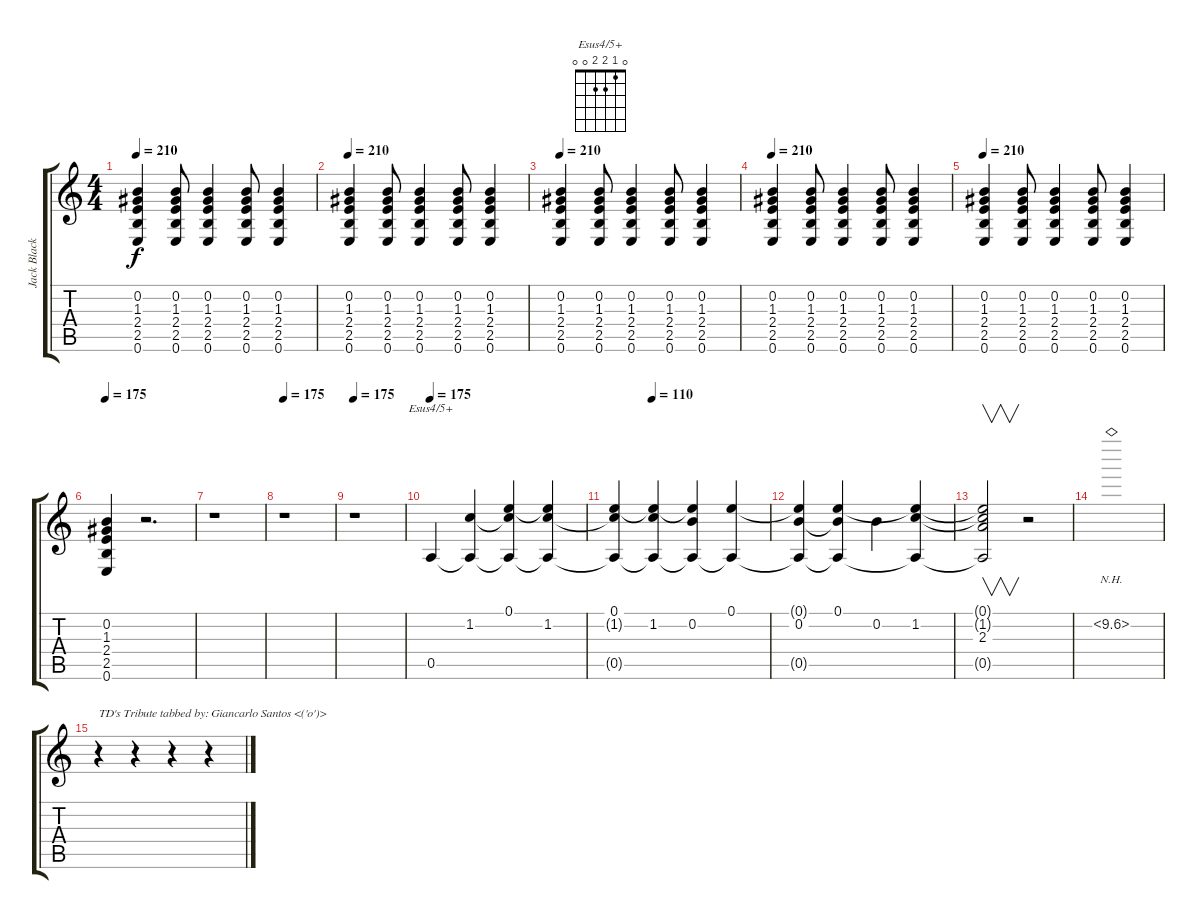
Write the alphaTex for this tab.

\track ("Jack Black/Kyle Gass/Ken Andrews" "Jack Black") {instrument acousticguitarsteel}
\staff {score tabs}
\tuning (E4 B3 G3 D3 A2 E2) {hide}
\chord ("Esus4/5+" 0 1 2 2 0 0)
\ts (4 4)
\tempo 210
\clef g2
\ks c
(0.2 1.3 2.4 2.5 0.6).4{dy f volume 11} (0.2 1.3 2.4 2.5 0.6).8 (0.2 1.3 2.4 2.5 0.6).4 (0.2 1.3 2.4 2.5 0.6).8 (0.2 1.3 2.4 2.5 0.6).4 |
\tempo 210
(0.2 1.3 2.4 2.5 0.6).4{volume 11} (0.2 1.3 2.4 2.5 0.6).8 (0.2 1.3 2.4 2.5 0.6).4 (0.2 1.3 2.4 2.5 0.6).8 (0.2 1.3 2.4 2.5 0.6).4 |
\tempo 210
(0.2 1.3 2.4 2.5 0.6).4{volume 11} (0.2 1.3 2.4 2.5 0.6).8 (0.2 1.3 2.4 2.5 0.6).4 (0.2 1.3 2.4 2.5 0.6).8 (0.2 1.3 2.4 2.5 0.6).4 |
\tempo 210
(0.2 1.3 2.4 2.5 0.6).4{volume 11} (0.2 1.3 2.4 2.5 0.6).8 (0.2 1.3 2.4 2.5 0.6).4 (0.2 1.3 2.4 2.5 0.6).8 (0.2 1.3 2.4 2.5 0.6).4 |
\tempo 210
(0.2 1.3 2.4 2.5 0.6).4{volume 11} (0.2 1.3 2.4 2.5 0.6).8 (0.2 1.3 2.4 2.5 0.6).4 (0.2 1.3 2.4 2.5 0.6).8 (0.2 1.3 2.4 2.5 0.6).4 |
\tempo 175
(0.2 1.3 2.4 2.5 0.6).4{volume 16} r.2{d} |
r.1 |
\tempo 175
r.1 |
\tempo 175
r.1 |
\tempo 175
0.5.4{ch "Esus4/5+"} (1.2 0.5{t}).4 (0.1 1.2{t} 0.5{t}).4 (0.1{t} 1.2 0.5{t}).4 |
\tempo (110 0.25)
(0.1 1.2{t} 0.5{t}).4 (0.1{t} 1.2 0.5{t}).4{volume 5} (0.1{t} 0.2 0.5{t}).4 (0.1 0.5{t}).4 |
(0.1{t} 0.2 0.5{t}).4 (0.1 0.2{t} 0.5{t}).4 0.2.4 (0.1{t} 1.2 0.5{t}).4 |
(0.1{t} 1.2{t} 2.3 0.5{t}).2{v} r.2{volume 8} |
10.2{nh}.1{volume 5} |
r.4{txt "TD's Tribute tabbed by: Giancarlo Santos <('o')>"} r.4 r.4 r.4
